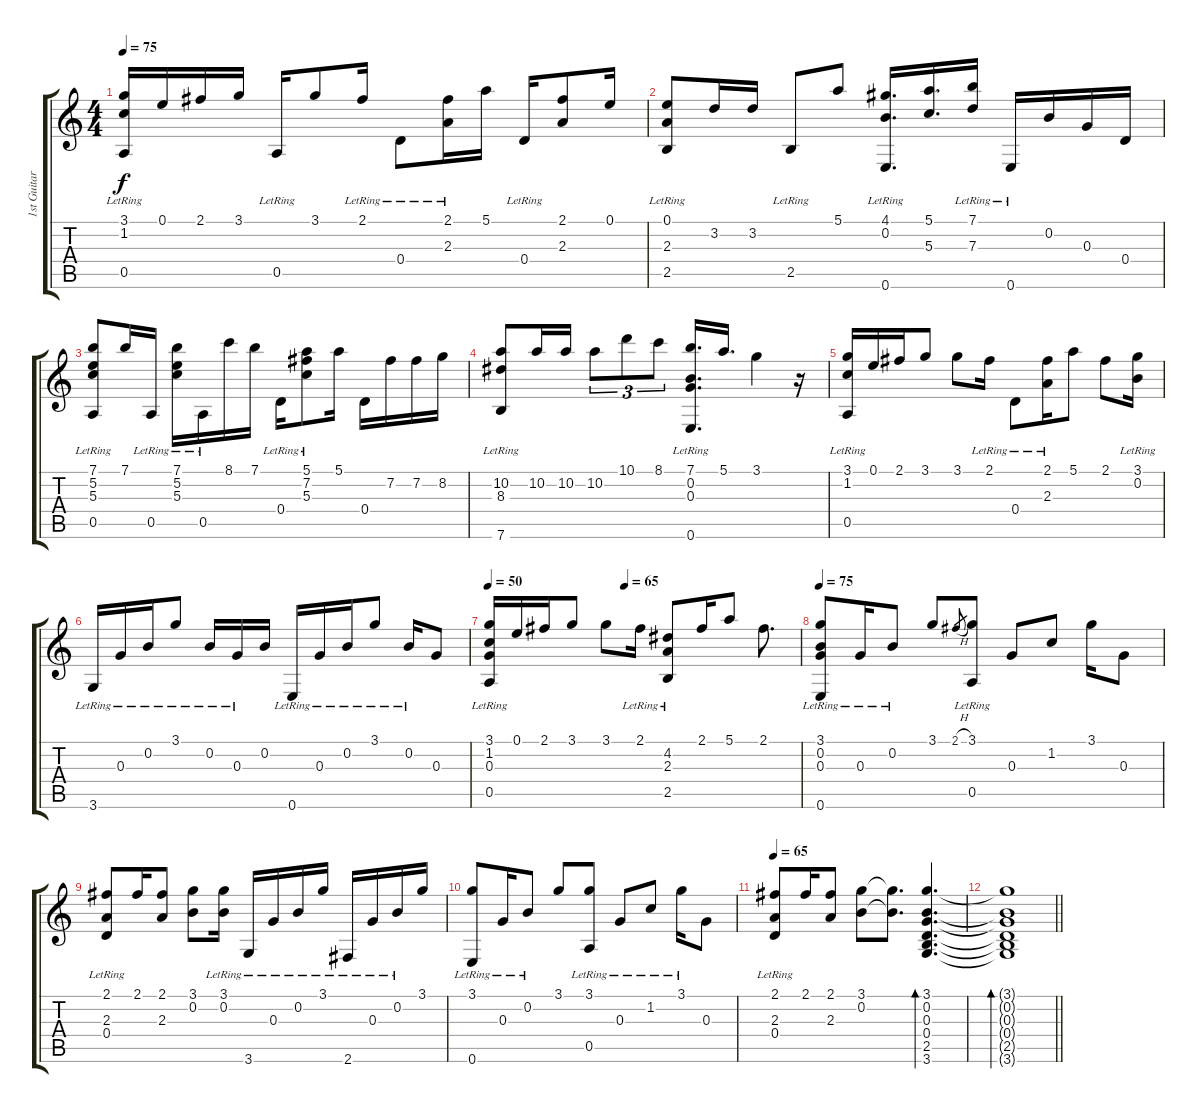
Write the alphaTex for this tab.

\track ("1st Guitar" "1st Guitar") {instrument acousticguitarsteel}
\staff {score tabs}
\tuning (E4 B3 G3 D3 A2 E2) {hide}
\ts (4 4)
\tempo 75
\clef g2
\ks c
(3.1 1.2{lr} 0.5{lr}).16{dy f} 0.1.16 2.1.16 3.1.16 0.5{lr}.16 3.1.8 2.1{lr}.16 0.4{lr}.8 (2.1{lr} 2.3{lr}).16 5.1.16 0.4{lr}.16 (2.1 2.3).8 0.1.16 |
(0.1 2.3 2.5{lr}).8 3.2.16 3.2.16 2.5{lr}.8 5.1.8 (4.1 0.2 0.6{lr}).16{d} (5.1 5.3).16{d} (7.1{lr} 7.3{lr}).16 0.6{lr}.16 0.2.16 0.3.16 0.4.16 |
(7.1 5.2{lr} 5.3{lr} 0.5).8 7.1.16 0.5{lr}.16 (7.1 5.2{lr} 5.3{lr}).16 0.5{lr}.16 8.1.16 7.1.16 0.4{lr}.16 (5.1 7.2{lr} 5.3{lr}).8 5.1.16 0.4.16 7.2.16 7.2.16 8.2.16 |
(10.2 8.3{lr} 7.6{lr}).8 10.2.16 10.2.16 10.2.8{tu (3 2)} 10.1.8{tu (3 2)} 8.1.8{tu (3 2)} (7.1 0.2{lr} 0.3{lr} 0.6{lr}).16{d} 5.1.16{d} 3.1.4 r.16 |
(3.1 1.2{lr} 0.5{lr}).16 0.1.16 2.1.16 3.1.8 3.1.8 2.1{lr}.16 0.4{lr}.8 (2.1{lr} 2.3{lr}).16 5.1.8 2.1.8 (3.1{lr} 0.2{lr}).16 |
3.6{lr}.16 0.3{lr}.16 0.2{lr}.16 3.1{lr}.8 0.2{lr}.16 0.3{lr}.16 0.2.16 0.6{lr}.16 0.3{lr}.16 0.2{lr}.16 3.1{lr}.8 0.2{lr}.16 0.3.8 |
\tempo 50
\tempo (65 0.4375)
(3.1 1.2{lr} 0.3{lr} 0.5{lr}).16 0.1.16 2.1.16 3.1.8 3.1.8 2.1{lr}.16 (4.2{lr} 2.3{lr} 2.5{lr}).8 2.1.16 5.1.8 2.1.8{d} |
\tempo 75
(3.1 0.2{lr} 0.3 0.6{lr}).8 0.3{lr}.16 0.2{lr}.8 3.1.8 2.1{h}.8{gr} (3.1 0.5{lr}).8 0.3.8 1.2.8 3.1.16 0.3.8 |
(2.1 2.3 0.4{lr}).8 2.1.16 (2.1 2.3).8 (3.1 0.2).8 (3.1{lr} 0.2{lr}).16 3.6{lr}.16 0.3{lr}.16 0.2{lr}.16 3.1{lr}.16 2.6{lr}.16 0.3{lr}.16 0.2{lr}.16 3.1.16 |
(3.1 0.6{lr}).8 0.3{lr}.16 0.2{lr}.8 3.1.8 (3.1 0.5{lr}).8 0.3{lr}.8 1.2{lr}.8 3.1{lr}.16 0.3.8 |
\tempo 65
(2.1 2.3 0.4{lr}).8 2.1.16 (2.1 2.3).8 (3.1 0.2).8 (3.1{t} 0.2{t}).8{d} (3.1 0.2 0.3 0.4 2.5 3.6).4{d bd 240} |
\barLineRight lightlight
(3.1{t} 0.2{t} 0.3{t} 0.4{t} 2.5{t} 3.6{t}).1{bd 240}
